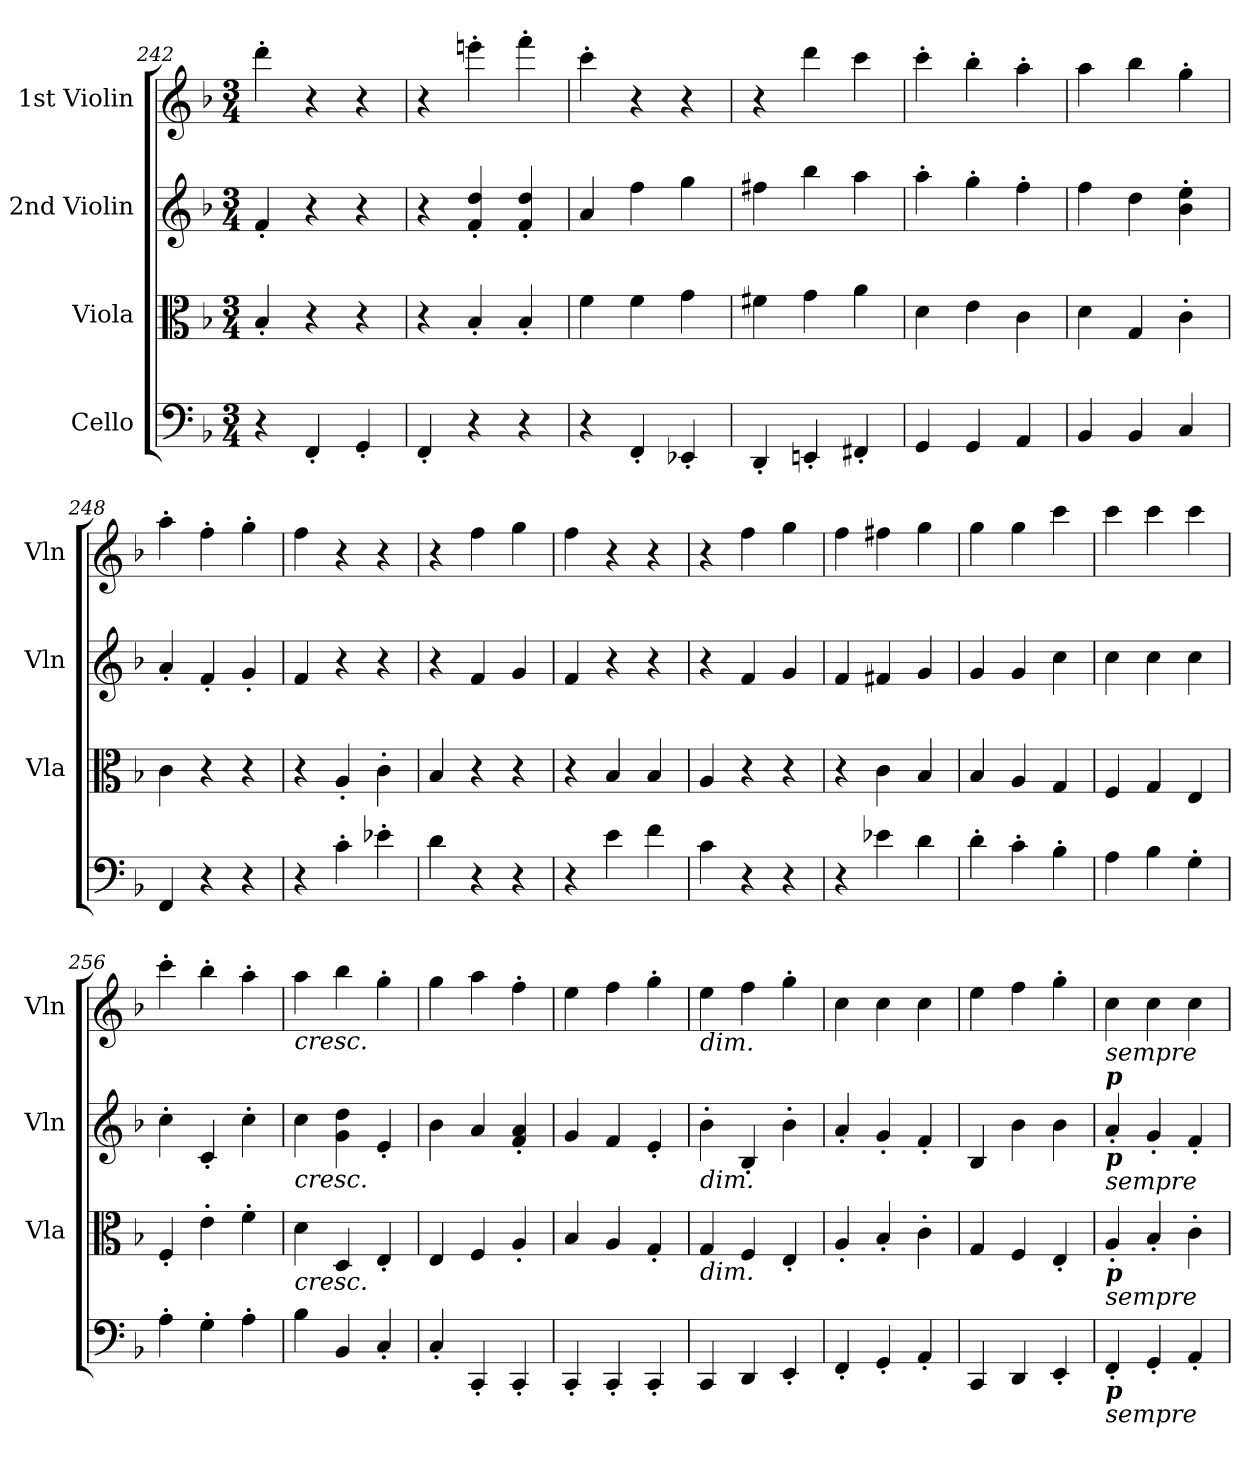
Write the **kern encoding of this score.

**kern	**kern	**kern	**kern
*part4	*part3	*part2	*part1
*staff4	*staff3	*staff2	*staff1
*I"Cello	*I"Viola	*I"2nd Violin	*I"1st Violin
*	*I'Vla	*I'Vln	*I'Vln
*clefF4	*clefC3	*clefG2	*clefG2
*k[b-]	*k[b-]	*k[b-]	*k[b-]
*F:	*F:	*F:	*F:
*M3/4	*M3/4	*M3/4	*M3/4
=242	=242	=242	=242
4r	4B-'/	4f'/	4ddd'\
4FF'/	4r	4r	4r
4GG'/	4r	4r	4r
=243	=243	=243	=243
4FF'/	4r	4r	4r
4r	4B-'/	4f/' 4dd/'	4eeen'\
4r	4B-'/	4f/' 4dd/'	4fff'\
=244	=244	=244	=244
4r	4f\	4a/	4ccc'\
4FF'/	4f\	4ff\	4r
4EE-X'/	4g\	4gg\	4r
=245	=245	=245	=245
4DD'/	4f#X\	4ff#X\	4r
4EEn'/	4g\	4bb-\	4ddd\
4FF#X'/	4a\	4aa\	4ccc\
!!LO:LB:g=z
=246	=246	=246	=246
4GG/	4d\	4aa'\	4ccc'\
4GG/	4e\	4gg'\	4bb-'\
4AA/	4c\	4ff'\	4aa'\
=247	=247	=247	=247
4BB-/	4d\	4ff\	4aa\
4BB-/	4G/	4dd\	4bb-\
4C/	4c'\	4b-\' 4ee\'	4gg'\
=248	=248	=248	=248
4FF/	4c\	4a'/	4aa'\
4r	4r	4f'/	4ff'\
4r	4r	4g'/	4gg'\
=249	=249	=249	=249
4r	4r	4f/	4ff\
4c'\	4A'/	4r	4r
4e-X'\	4c'\	4r	4r
=250	=250	=250	=250
4d\	4B-/	4r	4r
4r	4r	4f/	4ff\
4r	4r	4g/	4gg\
=251	=251	=251	=251
4r	4r	4f/	4ff\
4e\	4B-/	4r	4r
4f\	4B-/	4r	4r
!!LO:PB:g=z
=252	=252	=252	=252
4c\	4A/	4r	4r
4r	4r	4f/	4ff\
4r	4r	4g/	4gg\
=253	=253	=253	=253
4r	4r	4f/	4ff\
4e-X\	4c\	4f#X/	4ff#X\
4d\	4B-/	4g/	4gg\
=254	=254	=254	=254
4d'\	4B-/	4g/	4gg\
4c'\	4A/	4g/	4gg\
4B-'\	4G/	4cc\	4ccc\
=255	=255	=255	=255
4A\	4F/	4cc\	4ccc\
4B-\	4G/	4cc\	4ccc\
4G'\	4E/	4cc\	4ccc\
=256	=256	=256	=256
4A'\	4F'/	4cc'\	4ccc'\
4G'\	4e'\	4c'/	4bb-'\
4A'\	4f'\	4cc'\	4aa'\
=257	=257	=257	=257
!	!	!	!LO:TX:b:i:t=cresc.
!	!	!LO:TX:b:i:t=cresc.	!
!	!LO:TX:b:i:t=cresc.	!	!
4B-\	4d\	4cc\	4aa\
4BB-/	4D/	4g\ 4dd\	4bb-\
4C'/	4E'/	4e'/	4gg'\
!!LO:PB:g=z
=258	=258	=258	=258
4C'/	4E/	4b-\	4gg\
4CC'/	4F/	4a/	4aa\
4CC'/	4A'/	4f/' 4a/'	4ff'\
=259	=259	=259	=259
4CC'/	4B-/	4g/	4ee\
4CC'/	4A/	4f/	4ff\
4CC'/	4G'/	4e'/	4gg'\
=260	=260	=260	=260
!	!	!	!LO:TX:b:i:t=dim.
!	!	!LO:TX:b:i:t=dim.	!
!	!LO:TX:b:i:t=dim.	!	!
4CC/	4G/	4b-'\	4ee\
4DD/	4F/	4B-'/	4ff\
4EE'/	4E'/	4b-'\	4gg'\
=261	=261	=261	=261
4FF'/	4A'/	4a'/	4cc\
4GG'/	4B-'/	4g'/	4cc\
4AA'/	4c'\	4f'/	4cc\
=262	=262	=262	=262
4CC/	4G/	4B-/	4ee\
4DD/	4F/	4b-\	4ff\
4EE'/	4E'/	4b-\	4gg'\
=263	=263	=263	=263
!	!	!LO:TX:a:Bi:t=p	!
!	!	!LO:TX:b:Bi:t=p	!
!	!	!LO:TX:a:i:t=sempre	!
!	!	!LO:TX:b:i:t=sempre	!
!	!LO:TX:b:Bi:t=p	!	!
!	!LO:TX:b:i:t=sempre	!	!
!LO:TX:b:Bi:t=p	!	!	!
!LO:TX:b:i:t=sempre	!	!	!
4FF'/	4A'/	4a'/	4cc\
4GG'/	4B-'/	4g'/	4cc\
4AA'/	4c'\	4f'/	4cc\
=	=	=	=
*-	*-	*-	*-
